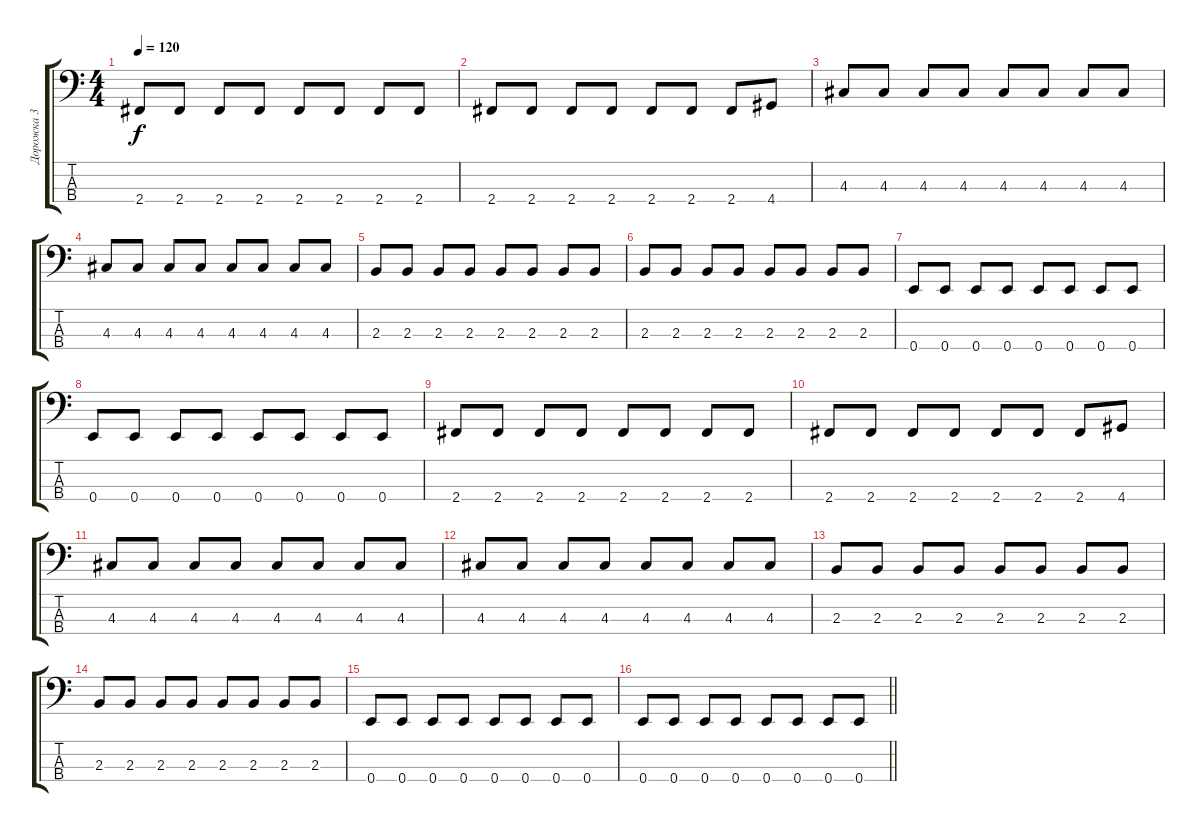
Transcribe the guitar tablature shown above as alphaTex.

\track ("Дорожка 3" "Дорожка 3") {instrument electricbassfinger}
\staff {score tabs}
\tuning (G2 D2 A1 E1) {hide}
\ts (4 4)
\tempo 120
\clef f4
\ks c
2.4.8{dy f} 2.4.8 2.4.8 2.4.8 2.4.8 2.4.8 2.4.8 2.4.8 |
2.4.8 2.4.8 2.4.8 2.4.8 2.4.8 2.4.8 2.4.8 4.4.8 |
4.3.8 4.3.8 4.3.8 4.3.8 4.3.8 4.3.8 4.3.8 4.3.8 |
4.3.8 4.3.8 4.3.8 4.3.8 4.3.8 4.3.8 4.3.8 4.3.8 |
2.3.8 2.3.8 2.3.8 2.3.8 2.3.8 2.3.8 2.3.8 2.3.8 |
2.3.8 2.3.8 2.3.8 2.3.8 2.3.8 2.3.8 2.3.8 2.3.8 |
0.4.8 0.4.8 0.4.8 0.4.8 0.4.8 0.4.8 0.4.8 0.4.8 |
0.4.8 0.4.8 0.4.8 0.4.8 0.4.8 0.4.8 0.4.8 0.4.8 |
2.4.8 2.4.8 2.4.8 2.4.8 2.4.8 2.4.8 2.4.8 2.4.8 |
2.4.8 2.4.8 2.4.8 2.4.8 2.4.8 2.4.8 2.4.8 4.4.8 |
4.3.8 4.3.8 4.3.8 4.3.8 4.3.8 4.3.8 4.3.8 4.3.8 |
4.3.8 4.3.8 4.3.8 4.3.8 4.3.8 4.3.8 4.3.8 4.3.8 |
2.3.8 2.3.8 2.3.8 2.3.8 2.3.8 2.3.8 2.3.8 2.3.8 |
2.3.8 2.3.8 2.3.8 2.3.8 2.3.8 2.3.8 2.3.8 2.3.8 |
0.4.8 0.4.8 0.4.8 0.4.8 0.4.8 0.4.8 0.4.8 0.4.8 |
\barLineRight lightlight
0.4.8 0.4.8 0.4.8 0.4.8 0.4.8 0.4.8 0.4.8 0.4.8
